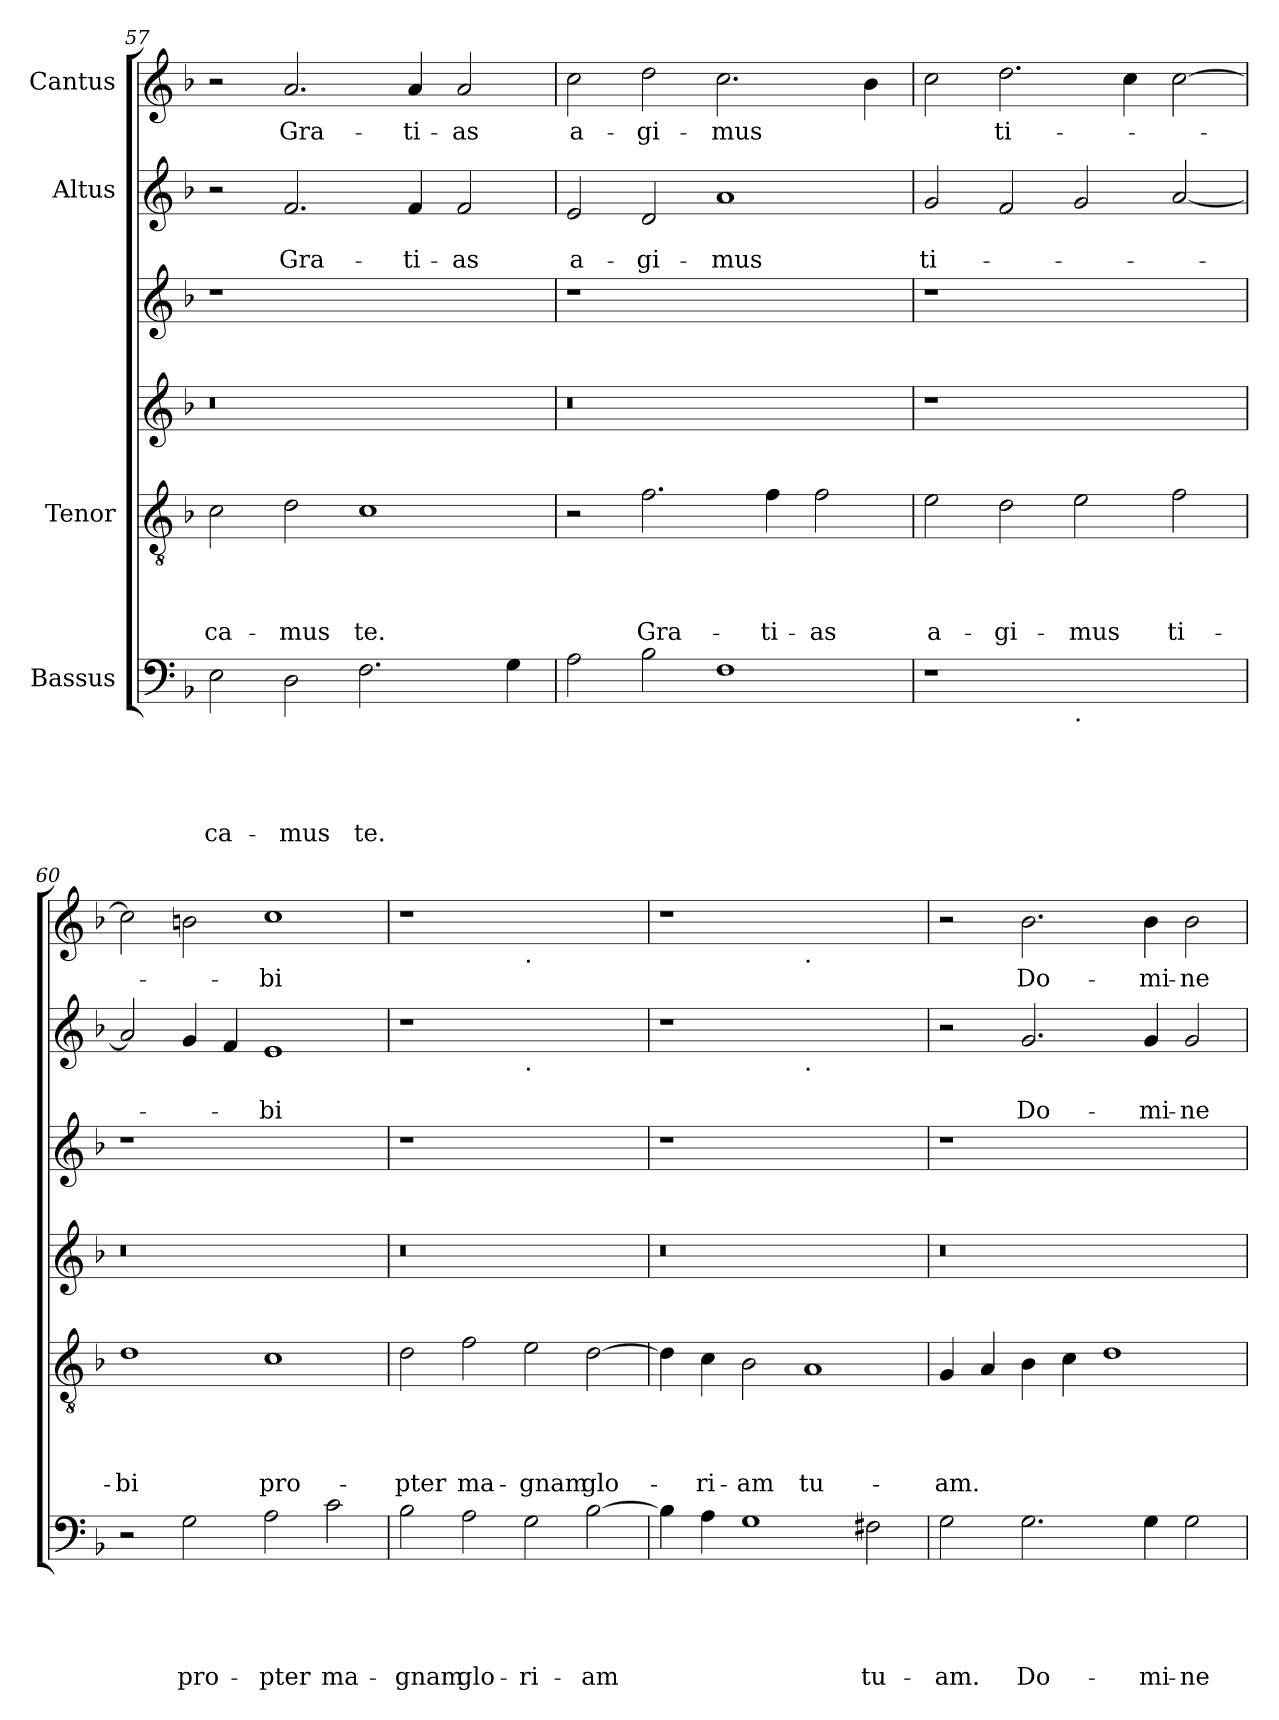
**kern	**text	**text	**text	**text	**text	**kern	**text	**text	**text	**text	**kern	**kern	**kern	**text	**text	**kern	**text
*part5	*part5	*part5	*part5	*part5	*part5	*part4	*part4	*part4	*part4	*part4	*part3	*part3	*part2	*part2	*part2	*part1	*part1
*staff6	*staff6	*staff6	*staff6	*staff6	*staff6	*staff5	*staff5	*staff5	*staff5	*staff5	*staff4	*staff3	*staff2	*staff2	*staff2	*staff1	*staff1
*I"Bassus	*	*	*	*	*	*I"Tenor	*	*	*	*	*	*	*I"Altus	*	*	*I"Cantus	*
*clefF4	*	*	*	*	*	*clefGv2	*	*	*	*	*clefG2	*clefG2	*clefG2	*	*	*clefG2	*
*k[b-]	*	*	*	*	*	*k[b-]	*	*	*	*	*k[b-]	*k[b-]	*k[b-]	*	*	*k[b-]	*
*F:	*	*	*	*	*	*F:	*	*	*	*	*F:	*F:	*F:	*	*	*F:	*
=57	=57	=57	=57	=57	=57	=57	=57	=57	=57	=57	=57	=57	=57	=57	=57	=57	=57
!	!	!	!	!	!LO:LY:b	!	!	!	!	!LO:LY:b	!	!	!	!	!	!	!
2E\	.	.	.	.	-ca-	2c\	.	.	.	-ca-	0r	1r	2r	.	.	2r	.
!	!	!	!	!	!LO:LY:b	!	!	!	!	!LO:LY:b	!	!	!	!	!LO:LY:b	!	!LO:LY:b
2D\	.	.	.	.	-mus	2d\	.	.	.	-mus	.	.	2.f/	.	Gra-	2.a/	Gra-
!	!	!	!	!	!LO:LY:b	!	!	!	!	!LO:LY:b	!	!	!	!	!	!	!
2.F\	.	.	.	.	te.	1c	.	.	.	te.	.	1ryy	.	.	.	.	.
!	!	!	!	!	!	!	!	!	!	!	!	!	!	!	!LO:LY:b	!	!LO:LY:b
.	.	.	.	.	.	.	.	.	.	.	.	.	4f/	.	-ti-	4a/	-ti-
!	!	!	!	!	!	!	!	!	!	!	!	!	!	!	!LO:LY:b	!	!LO:LY:b
.	.	.	.	.	.	.	.	.	.	.	.	.	2f/	.	-as	2a/	-as
4G\	.	.	.	.	.	.	.	.	.	.	.	.	.	.	.	.	.
=58!	=58!	=58!	=58!	=58!	=58!	=58!	=58!	=58!	=58!	=58!	=58!	=58!	=58!	=58!	=58!	=58!	=58!
!	!	!	!	!	!	!	!	!	!	!	!	!	!	!	!LO:LY:b	!	!LO:LY:b
2A\	.	.	.	.	.	2r	.	.	.	.	0r	1r	2e/	.	a-	2cc\	a-
!	!	!	!	!	!	!	!	!	!	!LO:LY:b	!	!	!	!	!LO:LY:b	!	!LO:LY:b
2B-\	.	.	.	.	.	2.f\	.	.	.	Gra-	.	.	2d/	.	-gi-	2dd\	-gi-
!	!	!	!	!	!	!	!	!	!	!	!	!	!	!	!LO:LY:b	!	!LO:LY:b
1F	.	.	.	.	.	.	.	.	.	.	.	1ryy	1a	.	-mus	2.cc\	-mus
!	!	!	!	!	!	!	!	!	!	!LO:LY:b	!	!	!	!	!	!	!
.	.	.	.	.	.	4f\	.	.	.	-ti-	.	.	.	.	.	.	.
!	!	!	!	!	!	!	!	!	!	!LO:LY:b	!	!	!	!	!	!	!
.	.	.	.	.	.	2f\	.	.	.	-as	.	.	.	.	.	.	.
.	.	.	.	.	.	.	.	.	.	.	.	.	.	.	.	4b-\	.
=59!	=59!	=59!	=59!	=59!	=59!	=59!	=59!	=59!	=59!	=59!	=59!	=59!	=59!	=59!	=59!	=59!	=59!
!	!	!	!	!	!	!	!	!	!	!LO:LY:b	!	!	!	!	!LO:LY:b	!	!
1r	.	.	.	.	.	2e\	.	.	.	a-	1r	1r	2g/	.	ti-	2cc\	.
!	!	!	!	!	!	!	!	!	!	!LO:LY:b	!	!	!	!	!	!	!LO:LY:b
.	.	.	.	.	.	2d\	.	.	.	-gi-	.	.	2f/	.	.	2.dd\	ti-
!LO:TX:b:t=.	!	!	!	!	!	!	!	!	!	!	!	!	!	!	!	!	!
!	!	!	!	!	!	!	!	!	!	!LO:LY:b	!	!	!	!	!	!	!
1ryy	.	.	.	.	.	2e\	.	.	.	-mus	1ryy	1ryy	2g/	.	.	.	.
.	.	.	.	.	.	.	.	.	.	.	.	.	.	.	.	4cc\	.
!	!	!	!	!	!	!	!	!	!	!LO:LY:b	!	!	!	!	!	!	!
.	.	.	.	.	.	2f\	.	.	.	ti-	.	.	[>2a/	.	.	[>2cc\	.
!!LO:PB:g=z
=60!	=60!	=60!	=60!	=60!	=60!	=60!	=60!	=60!	=60!	=60!	=60!	=60!	=60!	=60!	=60!	=60!	=60!
!	!	!	!	!	!	!	!	!	!	!LO:LY:b	!	!	!	!	!	!	!
2r	.	.	.	.	.	1d	.	.	.	-bi	0r	1r	2a/]	.	.	2cc\]	.
!	!	!	!	!	!LO:LY:b	!	!	!	!	!	!	!	!	!	!	!	!
2G\	.	.	.	.	pro-	.	.	.	.	.	.	.	4g/	.	.	2bn\	.
.	.	.	.	.	.	.	.	.	.	.	.	.	4f/	.	.	.	.
!	!	!	!	!	!LO:LY:b	!	!	!	!	!LO:LY:b	!	!	!	!	!LO:LY:b	!	!LO:LY:b
2A\	.	.	.	.	-pter	1c	.	.	.	pro-	.	1ryy	1e	.	-bi	1cc	-bi
!	!	!	!	!	!LO:LY:b	!	!	!	!	!	!	!	!	!	!	!	!
2c\	.	.	.	.	ma-	.	.	.	.	.	.	.	.	.	.	.	.
=61!	=61!	=61!	=61!	=61!	=61!	=61!	=61!	=61!	=61!	=61!	=61!	=61!	=61!	=61!	=61!	=61!	=61!
!	!	!	!	!	!LO:LY:b	!	!	!	!	!LO:LY:b	!	!	!	!	!	!	!
2B-\	.	.	.	.	-gnam	2d\	.	.	.	-pter	0r	1r	1r	.	.	1r	.
!	!	!	!	!	!LO:LY:b	!	!	!	!	!LO:LY:b	!	!	!	!	!	!	!
2A\	.	.	.	.	glo-	2f\	.	.	.	ma-	.	.	.	.	.	.	.
!	!	!	!	!	!	!	!	!	!	!	!	!	!	!	!	!LO:TX:b:t=.	!
!	!	!	!	!	!	!	!	!	!	!	!	!	!LO:TX:b:t=.	!	!	!	!
!	!	!	!	!	!LO:LY:b	!	!	!	!	!LO:LY:b	!	!	!	!	!	!	!
2G\	.	.	.	.	-ri-	2e\	.	.	.	-gnam	.	1ryy	1ryy	.	.	1ryy	.
!	!	!	!	!	!LO:LY:b	!	!	!	!	!LO:LY:b	!	!	!	!	!	!	!
[>2B-\	.	.	.	.	-am	[>2d\	.	.	.	glo-	.	.	.	.	.	.	.
=62!	=62!	=62!	=62!	=62!	=62!	=62!	=62!	=62!	=62!	=62!	=62!	=62!	=62!	=62!	=62!	=62!	=62!
4B-\]	.	.	.	.	.	4d\]	.	.	.	.	0r	1r	1r	.	.	1r	.
!	!	!	!	!	!	!	!	!	!	!LO:LY:b	!	!	!	!	!	!	!
4A\	.	.	.	.	.	4c\	.	.	.	-ri-	.	.	.	.	.	.	.
!	!	!	!	!	!	!	!	!	!	!LO:LY:b	!	!	!	!	!	!	!
1G	.	.	.	.	.	2B-\	.	.	.	-am	.	.	.	.	.	.	.
!	!	!	!	!	!	!	!	!	!	!	!	!	!	!	!	!LO:TX:b:t=.	!
!	!	!	!	!	!	!	!	!	!	!	!	!	!LO:TX:b:t=.	!	!	!	!
!	!	!	!	!	!	!	!	!	!	!LO:LY:b	!	!	!	!	!	!	!
.	.	.	.	.	.	1A	.	.	.	tu-	.	1ryy	1ryy	.	.	1ryy	.
!	!	!	!	!	!LO:LY:b	!	!	!	!	!	!	!	!	!	!	!	!
2F#X\	.	.	.	.	tu-	.	.	.	.	.	.	.	.	.	.	.	.
=63!	=63!	=63!	=63!	=63!	=63!	=63!	=63!	=63!	=63!	=63!	=63!	=63!	=63!	=63!	=63!	=63!	=63!
!	!	!	!	!	!LO:LY:b	!	!	!	!	!LO:LY:b	!	!	!	!	!	!	!
2G\	.	.	.	.	-am.	4G/	.	.	.	-am.	0r	1r	2r	.	.	2r	.
.	.	.	.	.	.	4A/	.	.	.	.	.	.	.	.	.	.	.
!	!	!	!	!	!LO:LY:b	!	!	!	!	!	!	!	!	!	!LO:LY:b	!	!LO:LY:b
2.G\	.	.	.	.	Do-	4B-\	.	.	.	.	.	.	2.g/	.	Do-	2.b-\	Do-
.	.	.	.	.	.	4c\	.	.	.	.	.	.	.	.	.	.	.
.	.	.	.	.	.	1d	.	.	.	.	.	1ryy	.	.	.	.	.
!	!	!	!	!	!LO:LY:b	!	!	!	!	!	!	!	!	!	!LO:LY:b	!	!LO:LY:b
4G\	.	.	.	.	-mi-	.	.	.	.	.	.	.	4g/	.	-mi-	4b-\	-mi-
!	!	!	!	!	!LO:LY:b	!	!	!	!	!	!	!	!	!	!LO:LY:b	!	!LO:LY:b
2G\	.	.	.	.	-ne	.	.	.	.	.	.	.	2g/	.	-ne	2b-\	-ne
=!	=!	=!	=!	=!	=!	=!	=!	=!	=!	=!	=!	=!	=!	=!	=!	=!	=!
*-	*-	*-	*-	*-	*-	*-	*-	*-	*-	*-	*-	*-	*-	*-	*-	*-	*-
